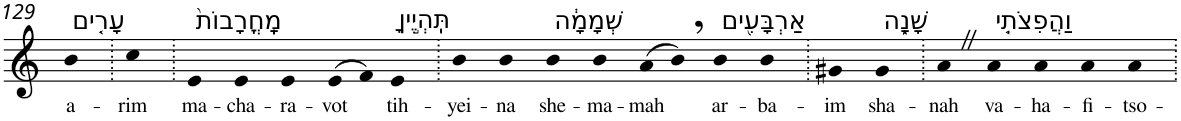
**kern	**text
*part1	*part1
*staff1	*staff1
*I"Piano	*
*I'Pno	*
!!LO:PB:g=z
*clefG2	*
*k[]	*
=129	=129
!LO:TX:a:t=עָרִ֤ים	!
!	!LO:LY:b
4b	a-
=130.	=130.
!	!LO:LY:b
4cc	-rim
=131.	=131.
!LO:TX:a:t=מָֽחֳרָבוֹת֙	!
!	!LO:LY:b
4e	ma-
!	!LO:LY:b
4e	-cha-
!	!LO:LY:b
4e	-ra-
!	!LO:LY:b
(>8e	-vot
8f)	.
!LO:TX:a:t=תִּֽהְיֶ֣יןָ	!
!	!LO:LY:b
4e	tih-
=132.	=132.
!	!LO:LY:b
4b	-yei-
!	!LO:LY:b
4b	-na
!LO:TX:a:t=שְׁמָמָ֔ה	!
!	!LO:LY:b
4b	she-
!	!LO:LY:b
4b	-ma-
!	!LO:LY:b
(>8a	-mah
8b,)	.
!LO:TX:a:t=אַרְבָּעִ֖ים	!
!	!LO:LY:b
4b	ar-
!	!LO:LY:b
4b	-ba-
=133.	=133.
!	!LO:LY:b
4g#X	-im
!LO:TX:a:t=שָׁנָ֑ה	!
!	!LO:LY:b
4g#	sha-
=134.	=134.
!	!LO:LY:b
4aZ	-nah
!LO:TX:a:t=וַהֲפִצֹתִ֤י	!
!	!LO:LY:b
4a	va-
!	!LO:LY:b
4a	-ha-
!	!LO:LY:b
4a	-fi-
!	!LO:LY:b
4a	-tso-
=.	=.
*-	*-
